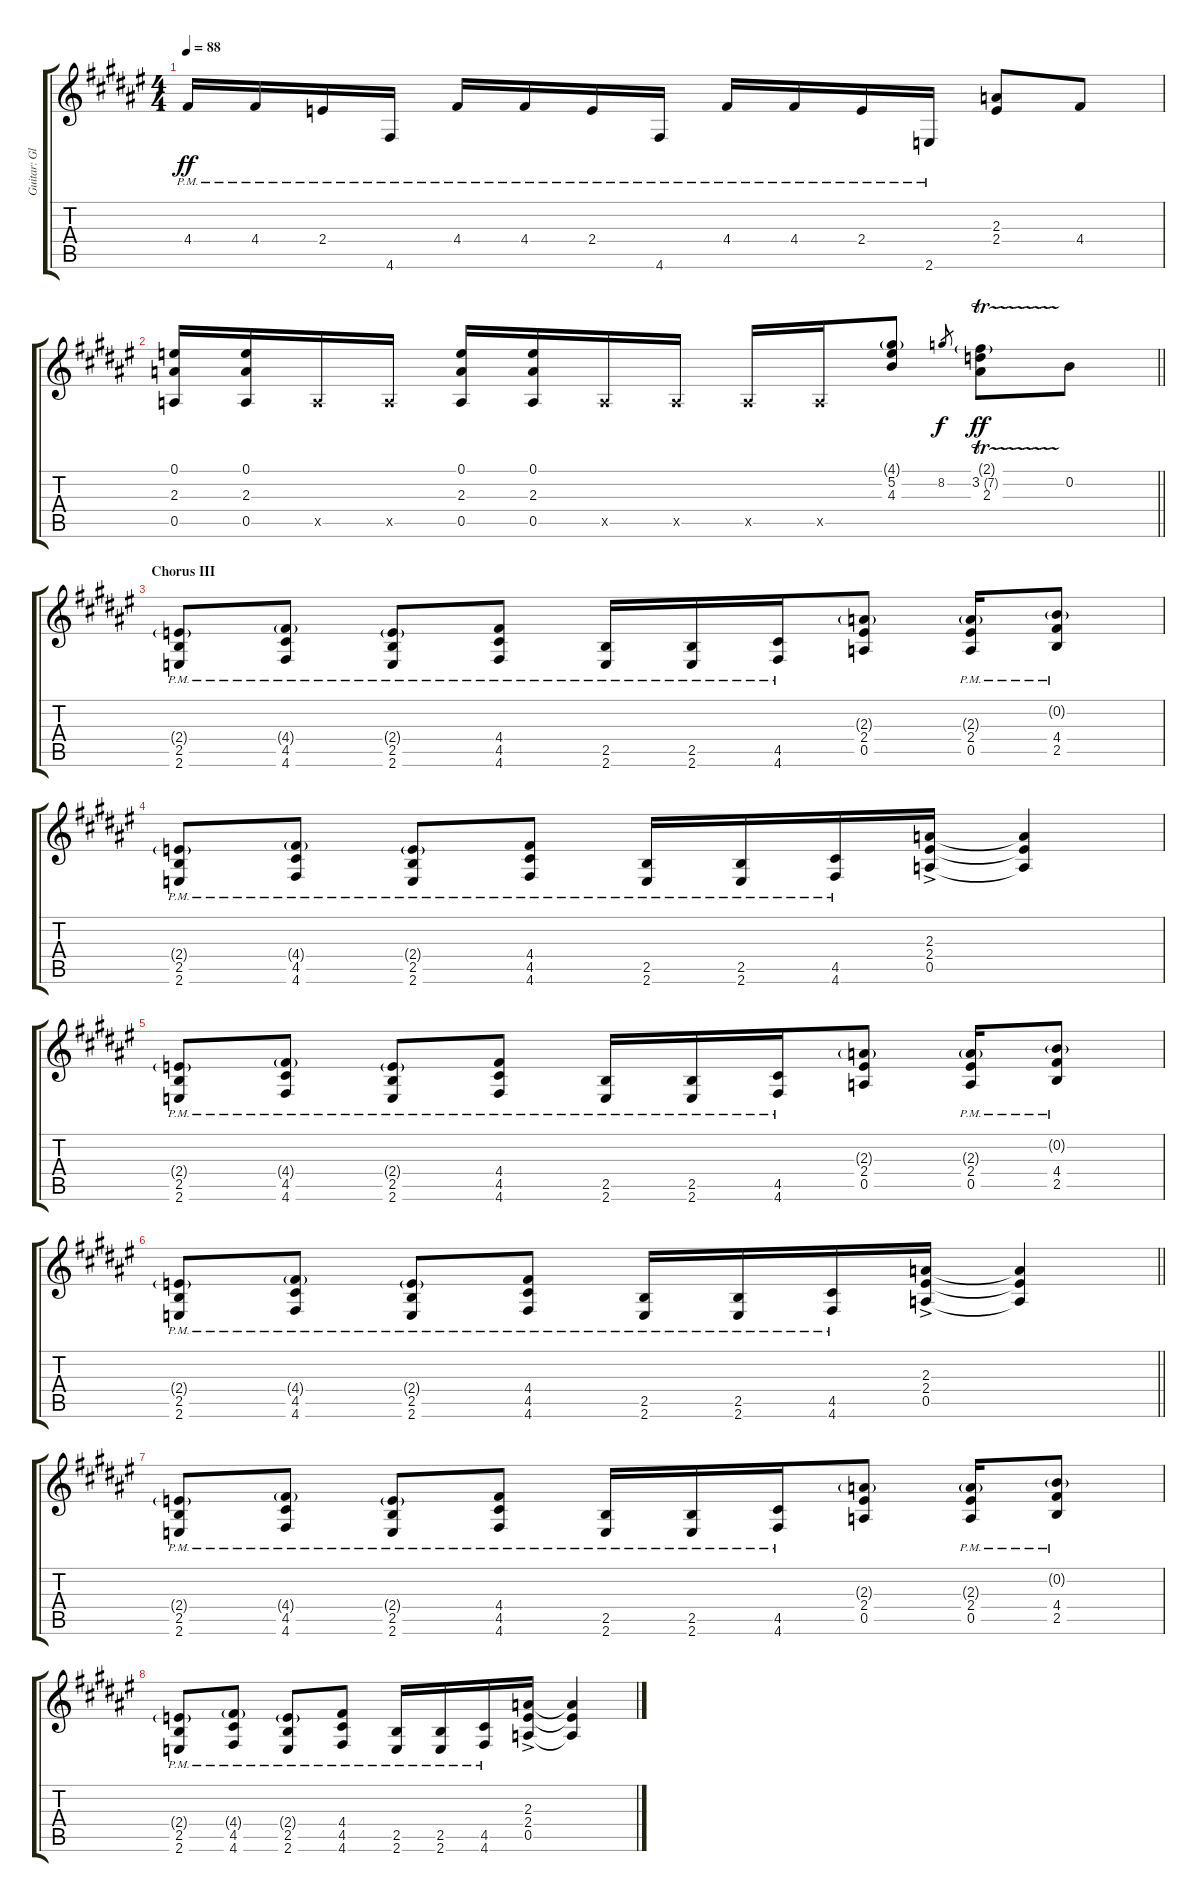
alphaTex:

\track ("Guitar: Glenn" "Guitar: Gl") {instrument overdrivenguitar}
\staff {score tabs}
\tuning (E4 B3 G3 D3 A2 D2) {hide}
\ts (4 4)
\tempo 88
\clef g2
\ks f#
4.4{pm}.16{dy ff} 4.4{pm}.16 2.4{pm}.16 4.6{pm}.16 4.4{pm}.16 4.4{pm}.16 2.4{pm}.16 4.6{pm}.16 4.4{pm}.16 4.4{pm}.16 2.4{pm}.16 2.6{pm}.16 (2.3 2.4).8 4.4.8 |
\barLineRight lightlight
(0.1 2.3 0.5).16 (0.1 2.3 0.5).16 0.5{x}.16 0.5{x}.16 (0.1 2.3 0.5).16 (0.1 2.3 0.5).16 0.5{x}.16 0.5{x}.16 0.5{x}.16 0.5{x}.16 (4.1{g} 5.2 4.3).8 8.2.8{gr dy f} (2.1{g} 3.2{tr (7 16)} 2.3).8{dy ff} 0.2.8 |
\section ("" "Chorus III")
(2.4{g pm} 2.5{pm} 2.6{pm}).8 (4.4{g pm} 4.5{pm} 4.6{pm}).8 (2.4{g pm} 2.5{pm} 2.6{pm}).8 (4.4{pm} 4.5{pm} 4.6{pm}).8 (2.5{pm} 2.6{pm}).16 (2.5{pm} 2.6{pm}).16 (4.5{pm} 4.6{pm}).16 (2.3{g} 2.4 0.5).8 (2.3{g pm} 2.4{pm} 0.5{pm}).16 (0.2{g pm} 4.4{pm} 2.5{pm}).8 |
(2.4{g pm} 2.5{pm} 2.6{pm}).8 (4.4{g pm} 4.5{pm} 4.6{pm}).8 (2.4{g pm} 2.5{pm} 2.6{pm}).8 (4.4{pm} 4.5{pm} 4.6{pm}).8 (2.5{pm} 2.6{pm}).16 (2.5{pm} 2.6{pm}).16 (4.5{pm} 4.6{pm}).16 (2.3{ac} 2.4{ac} 0.5{ac}).16 (2.3{t} 2.4{t} 0.5{t}).4 |
(2.4{g pm} 2.5{pm} 2.6{pm}).8 (4.4{g pm} 4.5{pm} 4.6{pm}).8 (2.4{g pm} 2.5{pm} 2.6{pm}).8 (4.4{pm} 4.5{pm} 4.6{pm}).8 (2.5{pm} 2.6{pm}).16 (2.5{pm} 2.6{pm}).16 (4.5{pm} 4.6{pm}).16 (2.3{g} 2.4 0.5).8 (2.3{g pm} 2.4{pm} 0.5{pm}).16 (0.2{g pm} 4.4{pm} 2.5{pm}).8 |
\barLineRight lightlight
(2.4{g pm} 2.5{pm} 2.6{pm}).8 (4.4{g pm} 4.5{pm} 4.6{pm}).8 (2.4{g pm} 2.5{pm} 2.6{pm}).8 (4.4{pm} 4.5{pm} 4.6{pm}).8 (2.5{pm} 2.6{pm}).16 (2.5{pm} 2.6{pm}).16 (4.5{pm} 4.6{pm}).16 (2.3{ac} 2.4{ac} 0.5{ac}).16 (2.3{t} 2.4{t} 0.5{t}).4 |
(2.4{g pm} 2.5{pm} 2.6{pm}).8 (4.4{g pm} 4.5{pm} 4.6{pm}).8 (2.4{g pm} 2.5{pm} 2.6{pm}).8 (4.4{pm} 4.5{pm} 4.6{pm}).8 (2.5{pm} 2.6{pm}).16 (2.5{pm} 2.6{pm}).16 (4.5{pm} 4.6{pm}).16 (2.3{g} 2.4 0.5).8 (2.3{g pm} 2.4{pm} 0.5{pm}).16 (0.2{g pm} 4.4{pm} 2.5{pm}).8 |
(2.4{g pm} 2.5{pm} 2.6{pm}).8 (4.4{g pm} 4.5{pm} 4.6{pm}).8 (2.4{g pm} 2.5{pm} 2.6{pm}).8 (4.4{pm} 4.5{pm} 4.6{pm}).8 (2.5{pm} 2.6{pm}).16 (2.5{pm} 2.6{pm}).16 (4.5{pm} 4.6{pm}).16 (2.3{ac} 2.4{ac} 0.5{ac}).16 (2.3{t} 2.4{t} 0.5{t}).4
